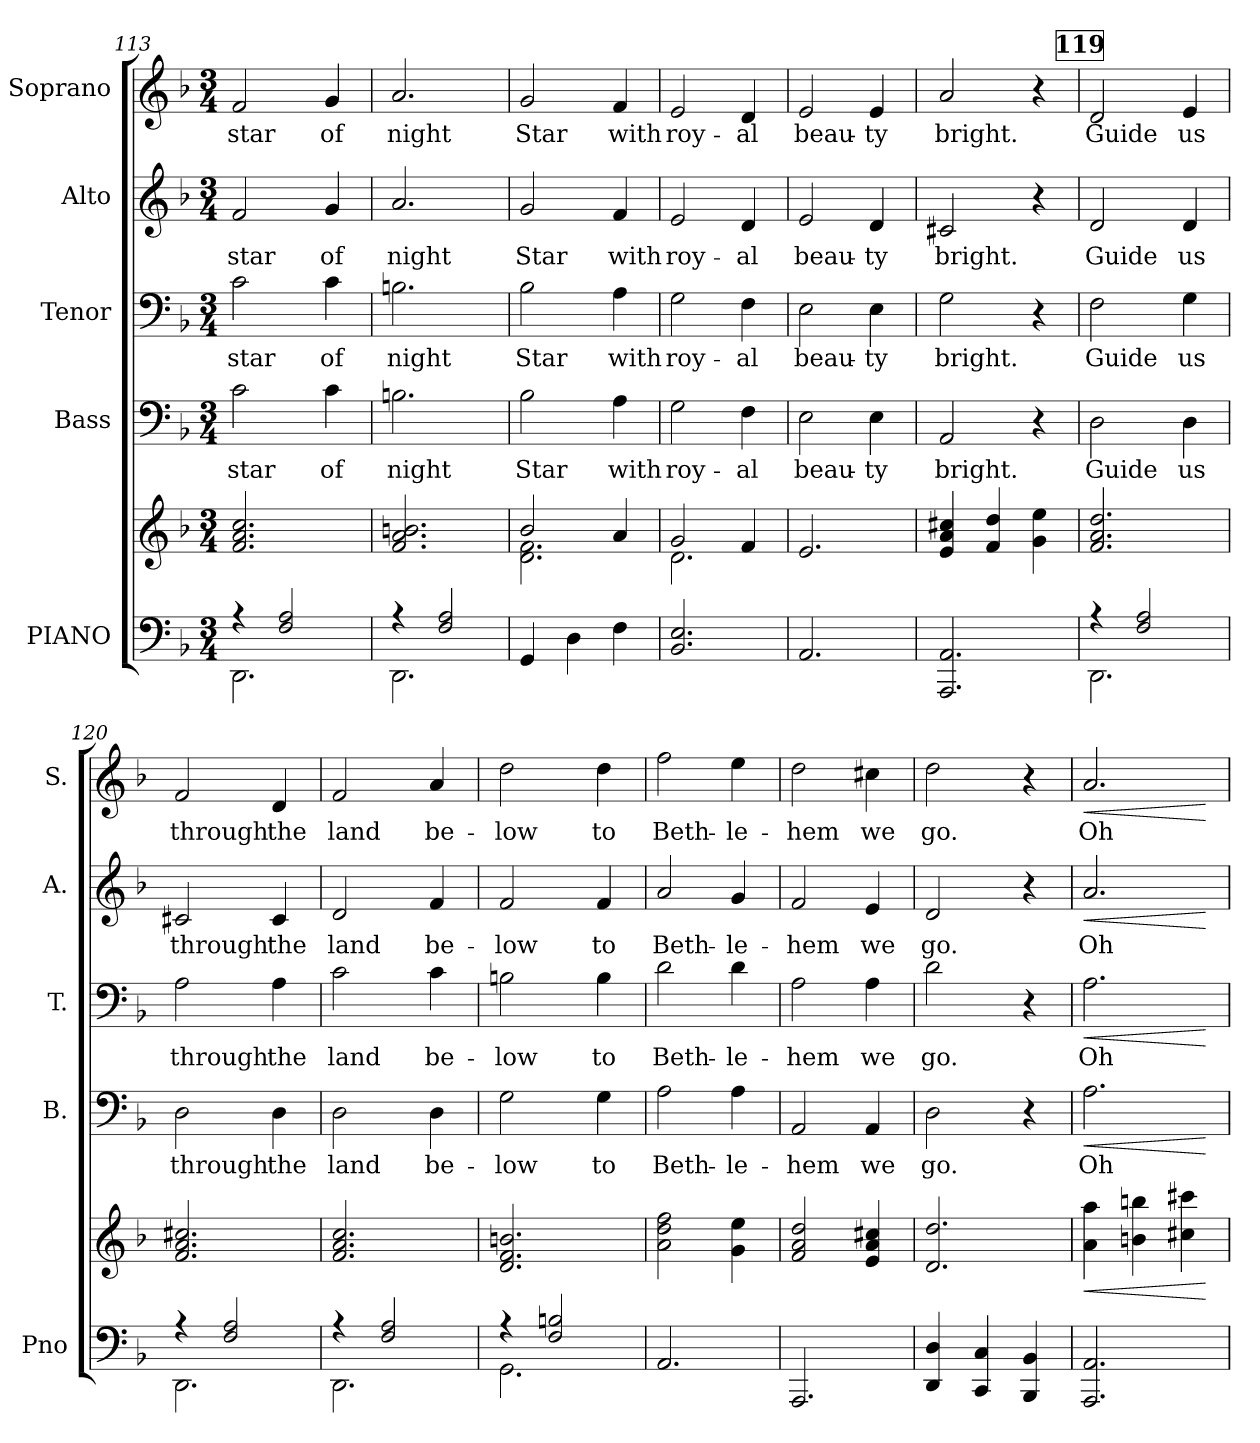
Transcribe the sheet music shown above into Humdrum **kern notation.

**kern	**kern	**dynam	**kern	**text	**dynam	**kern	**text	**dynam	**kern	**text	**dynam	**kern	**text	**dynam
*part5	*part5	*part5	*part4	*part4	*part4	*part3	*part3	*part3	*part2	*part2	*part2	*part1	*part1	*part1
*staff6	*staff5	*staff5/6	*staff4	*staff4	*staff4	*staff3	*staff3	*staff3	*staff2	*staff2	*staff2	*staff1	*staff1	*staff1
*I"PIANO	*	*	*I"Bass	*	*	*I"Tenor	*	*	*I"Alto	*	*	*I"Soprano	*	*
*I'Pno	*	*	*I'B.	*	*	*I'T.	*	*	*I'A.	*	*	*I'S.	*	*
*clefF4	*clefG2	*	*clefF4	*	*	*clefF4	*	*	*clefG2	*	*	*clefG2	*	*
*k[b-]	*k[b-]	*	*k[b-]	*	*	*k[b-]	*	*	*k[b-]	*	*	*k[b-]	*	*
*M3/4	*M3/4	*	*M3/4	*	*	*M3/4	*	*	*M3/4	*	*	*M3/4	*	*
=113	=113	=113	=113	=113	=113	=113	=113	=113	=113	=113	=113	=113	=113	=113
*^	*	*	*	*	*	*	*	*	*	*	*	*	*	*
!	!	!	!	!	!LO:LY:b	!	!	!LO:LY:b	!	!	!LO:LY:b	!	!	!LO:LY:b	!
4r	2.DD\	2.f/ 2.a/ 2.cc/	.	2c\	star	.	2c\	star	.	2f/	star	.	2f/	star	.
2F/ 2A/	.	.	.	.	.	.	.	.	.	.	.	.	.	.	.
!	!	!	!	!	!LO:LY:b	!	!	!LO:LY:b	!	!	!LO:LY:b	!	!	!LO:LY:b	!
.	.	.	.	4c\	of	.	4c\	of	.	4g/	of	.	4g/	of	.
=114	=114	=114	=114	=114	=114	=114	=114	=114	=114	=114	=114	=114	=114	=114	=114
!	!	!	!	!	!LO:LY:b	!	!	!LO:LY:b	!	!	!LO:LY:b	!	!	!LO:LY:b	!
4r	2.DD\	2.f/ 2.a/ 2.bn/	.	2.Bn\	night	.	2.Bn\	night	.	2.a/	night	.	2.a/	night	.
2F/ 2A/	.	.	.	.	.	.	.	.	.	.	.	.	.	.	.
*v	*v	*	*	*	*	*	*	*	*	*	*	*	*	*	*
=115	=115	=115	=115	=115	=115	=115	=115	=115	=115	=115	=115	=115	=115	=115
*	*^	*	*	*	*	*	*	*	*	*	*	*	*	*
!	!	!	!	!	!LO:LY:b	!	!	!LO:LY:b	!	!	!LO:LY:b	!	!	!LO:LY:b	!
4GG/	2b-/	2.d\ 2.f\	.	2B-\	Star	.	2B-\	Star	.	2g/	Star	.	2g/	Star	.
4D\	.	.	.	.	.	.	.	.	.	.	.	.	.	.	.
!	!	!	!	!	!LO:LY:b	!	!	!LO:LY:b	!	!	!LO:LY:b	!	!	!LO:LY:b	!
4F\	4a/	.	.	4A\	with	.	4A\	with	.	4f/	with	.	4f/	with	.
=116	=116	=116	=116	=116	=116	=116	=116	=116	=116	=116	=116	=116	=116	=116	=116
!	!	!	!	!	!LO:LY:b	!	!	!LO:LY:b	!	!	!LO:LY:b	!	!	!LO:LY:b	!
2.BB-/ 2.E/	2g/	2.d\	.	2G\	roy-	.	2G\	roy-	.	2e/	roy-	.	2e/	roy-	.
!	!	!	!	!	!LO:LY:b	!	!	!LO:LY:b	!	!	!LO:LY:b	!	!	!LO:LY:b	!
.	4f/	.	.	4F\	-al	.	4F\	-al	.	4d/	-al	.	4d/	-al	.
*	*v	*v	*	*	*	*	*	*	*	*	*	*	*	*	*
=117	=117	=117	=117	=117	=117	=117	=117	=117	=117	=117	=117	=117	=117	=117
!	!	!	!	!LO:LY:b	!	!	!LO:LY:b	!	!	!LO:LY:b	!	!	!LO:LY:b	!
2.AA/	2.e/	.	2E\	beau-	.	2E\	beau-	.	2e/	beau-	.	2e/	beau-	.
!	!	!	!	!LO:LY:b	!	!	!LO:LY:b	!	!	!LO:LY:b	!	!	!LO:LY:b	!
.	.	.	4E\	-ty	.	4E\	-ty	.	4d/	-ty	.	4e/	-ty	.
!!LO:PB:g=z
=118	=118	=118	=118	=118	=118	=118	=118	=118	=118	=118	=118	=118	=118	=118
!	!	!	!	!LO:LY:b	!	!	!LO:LY:b	!	!	!LO:LY:b	!	!	!LO:LY:b	!
2.AAA/ 2.AA/	4e/ 4a/ 4cc#X/	.	2AA/	bright.	.	2G\	bright.	.	2c#X/	bright.	.	2a/	bright.	.
.	4f/ 4dd/	.	.	.	.	.	.	.	.	.	.	.	.	.
.	4g\ 4ee\	.	4r	.	.	4r	.	.	4r	.	.	4r	.	.
!!LO:REH:place=s1:a:B:cj:fs=14:t=119
=119	=119	=119	=119	=119	=119	=119	=119	=119	=119	=119	=119	=119	=119	=119
*^	*	*	*	*	*	*	*	*	*	*	*	*	*	*
!	!	!	!	!	!LO:LY:b	!	!	!LO:LY:b	!	!	!LO:LY:b	!	!	!LO:LY:b	!
4r	2.DD\	2.f/ 2.a/ 2.dd/	.	2D\	Guide	.	2F\	Guide	.	2d/	Guide	.	2d/	Guide	.
2F/ 2A/	.	.	.	.	.	.	.	.	.	.	.	.	.	.	.
!	!	!	!	!	!LO:LY:b	!	!	!LO:LY:b	!	!	!LO:LY:b	!	!	!LO:LY:b	!
.	.	.	.	4D\	us	.	4G\	us	.	4d/	us	.	4e/	us	.
=120	=120	=120	=120	=120	=120	=120	=120	=120	=120	=120	=120	=120	=120	=120	=120
!	!	!	!	!	!LO:LY:b	!	!	!LO:LY:b	!	!	!LO:LY:b	!	!	!LO:LY:b	!
4r	2.DD\	2.f/ 2.a/ 2.cc#X/	.	2D\	through	.	2A\	through	.	2c#X/	through	.	2f/	through	.
2F/ 2A/	.	.	.	.	.	.	.	.	.	.	.	.	.	.	.
!	!	!	!	!	!LO:LY:b	!	!	!LO:LY:b	!	!	!LO:LY:b	!	!	!LO:LY:b	!
.	.	.	.	4D\	the	.	4A\	the	.	4c#/	the	.	4d/	the	.
=121	=121	=121	=121	=121	=121	=121	=121	=121	=121	=121	=121	=121	=121	=121	=121
!	!	!	!	!	!LO:LY:b	!	!	!LO:LY:b	!	!	!LO:LY:b	!	!	!LO:LY:b	!
4r	2.DD\	2.f/ 2.a/ 2.cc/	.	2D\	land	.	2c\	land	.	2d/	land	.	2f/	land	.
2F/ 2A/	.	.	.	.	.	.	.	.	.	.	.	.	.	.	.
!	!	!	!	!	!LO:LY:b	!	!	!LO:LY:b	!	!	!LO:LY:b	!	!	!LO:LY:b	!
.	.	.	.	4D\	be-	.	4c\	be-	.	4f/	be-	.	4a/	be-	.
=122	=122	=122	=122	=122	=122	=122	=122	=122	=122	=122	=122	=122	=122	=122	=122
!	!	!	!	!	!LO:LY:b	!	!	!LO:LY:b	!	!	!LO:LY:b	!	!	!LO:LY:b	!
4r	2.GG\	2.d/ 2.f/ 2.bn/	.	2G\	-low	.	2Bn\	-low	.	2f/	-low	.	2dd\	-low	.
2F/ 2Bn/	.	.	.	.	.	.	.	.	.	.	.	.	.	.	.
!	!	!	!	!	!LO:LY:b	!	!	!LO:LY:b	!	!	!LO:LY:b	!	!	!LO:LY:b	!
.	.	.	.	4G\	to	.	4B\	to	.	4f/	to	.	4dd\	to	.
*v	*v	*	*	*	*	*	*	*	*	*	*	*	*	*	*
=123	=123	=123	=123	=123	=123	=123	=123	=123	=123	=123	=123	=123	=123	=123
!	!	!	!	!LO:LY:b	!	!	!LO:LY:b	!	!	!LO:LY:b	!	!	!LO:LY:b	!
2.AA/	2a\ 2dd\ 2ff\	.	2A\	Beth-	.	2d\	Beth-	.	2a/	Beth-	.	2ff\	Beth-	.
!	!	!	!	!LO:LY:b	!	!	!LO:LY:b	!	!	!LO:LY:b	!	!	!LO:LY:b	!
.	4g\ 4ee\	.	4A\	-le-	.	4d\	-le-	.	4g/	-le-	.	4ee\	-le-	.
=124	=124	=124	=124	=124	=124	=124	=124	=124	=124	=124	=124	=124	=124	=124
!	!	!	!	!LO:LY:b	!	!	!LO:LY:b	!	!	!LO:LY:b	!	!	!LO:LY:b	!
2.AAA/	2f/ 2a/ 2dd/	.	2AA/	-hem	.	2A\	-hem	.	2f/	-hem	.	2dd\	-hem	.
!	!	!	!	!LO:LY:b	!	!	!LO:LY:b	!	!	!LO:LY:b	!	!	!LO:LY:b	!
.	4e/ 4a/ 4cc#X/	.	4AA/	we	.	4A\	we	.	4e/	we	.	4cc#X\	we	.
=125	=125	=125	=125	=125	=125	=125	=125	=125	=125	=125	=125	=125	=125	=125
!	!	!	!	!LO:LY:b	!	!	!LO:LY:b	!	!	!LO:LY:b	!	!	!LO:LY:b	!
4DD/ 4D/	2.d/ 2.dd/	.	2D\	go.	.	2d\	go.	.	2d/	go.	.	2dd\	go.	.
4CC/ 4C/	.	.	.	.	.	.	.	.	.	.	.	.	.	.
4BBB-/ 4BB-/	.	.	4r	.	.	4r	.	.	4r	.	.	4r	.	.
=126	=126	=126	=126	=126	=126	=126	=126	=126	=126	=126	=126	=126	=126	=126
!	!	!LO:HP:b	!	!LO:LY:b	!LO:HP:b	!	!LO:LY:b	!LO:HP:b	!	!LO:LY:b	!LO:HP:b	!	!LO:LY:b	!LO:HP:b
2.AAA/ 2.AA/	4a\ 4aa\	<	2.A\	Oh	<	2.A\	Oh	<	2.a/	Oh	<	2.a/	Oh	<
.	4bn\ 4bbn\	.	.	.	.	.	.	.	.	.	.	.	.	.
.	4cc#X\ 4ccc#X\	.	.	.	.	.	.	.	.	.	.	.	.	.
.	.	[	.	.	[	.	.	[	.	.	[	.	.	[
=	=	=	=	=	=	=	=	=	=	=	=	=	=	=
*-	*-	*-	*-	*-	*-	*-	*-	*-	*-	*-	*-	*-	*-	*-
